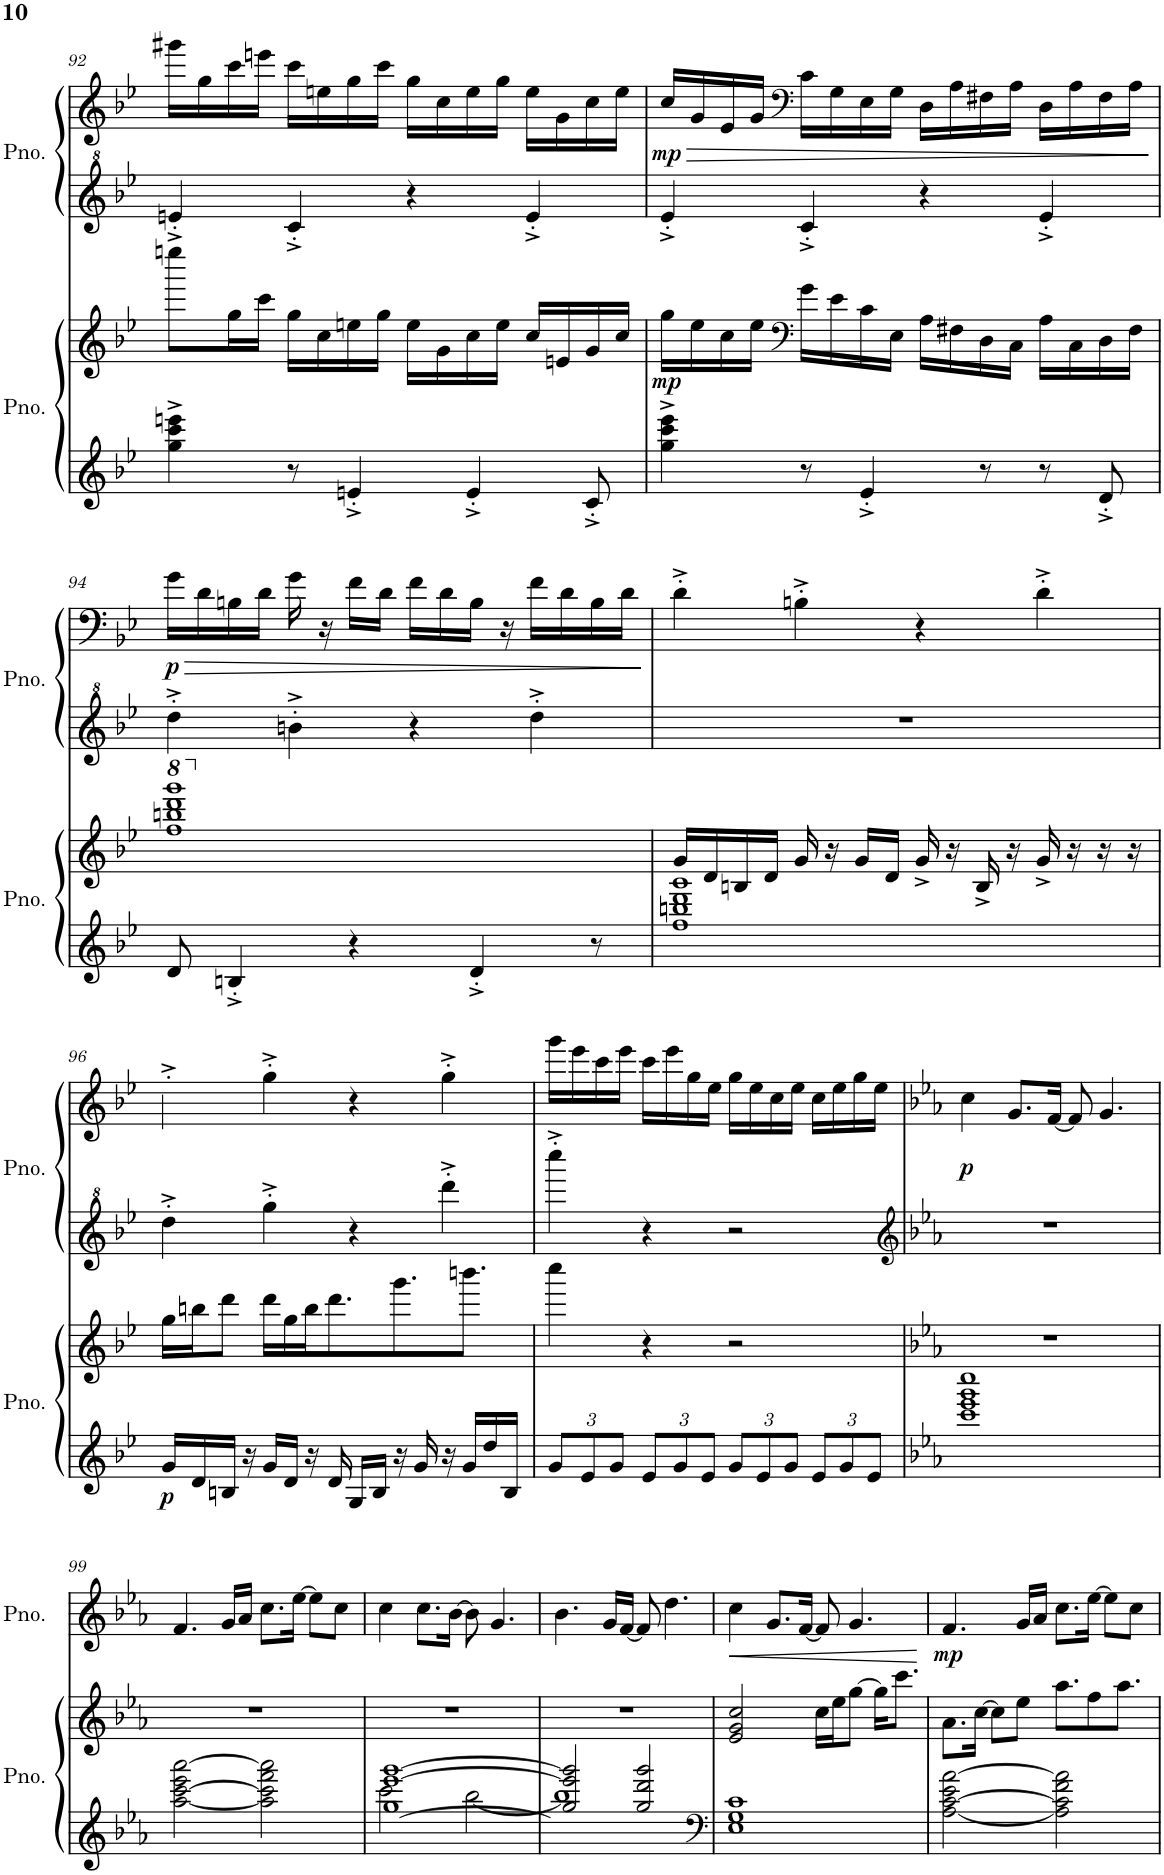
**kern	**kern	**dynam	**kern	**kern	**dynam
*part2	*part2	*part2	*part1	*part1	*part1
*staff4	*staff3	*staff3/4	*staff2	*staff1	*staff1/2
*I"Piano	*	*	*I"Piano	*	*
*I'Pno.	*	*	*I'Pno.	*	*
!!LO:PB:g=z
*clefG2	*clefG2	*	*clefG^2	*clefF4	*
*k[b-e-]	*k[b-e-]	*	*k[b-e-]	*k[b-e-]	*
*M4/4	*M4/4	*	*M4/4	*M4/4	*
=92	=92	=92	=92	=92	=92
4gg\^ 4ccc\^ 4eeen\^	8eeeen\L	.	4een'^/	16ggg#X\LL	.
.	.	.	.	16gg\	.
.	16gg\L	.	.	16ccc\	.
.	16ccc\JJ	.	.	16eeen\JJ	.
8r	16gg\LL	.	4cc'^/	16ccc\LL	.
.	16cc\	.	.	16een\	.
4en'^/	16een\	.	.	16gg\	.
.	16gg\JJ	.	.	16ccc\JJ	.
.	16ee\LL	.	4r	16gg\LL	.
.	16g\	.	.	16cc\	.
4e'^/	16cc\	.	.	16ee\	.
.	16ee\JJ	.	.	16gg\JJ	.
.	16cc/LL	.	4ee'^/	16ee\LL	.
.	16en/	.	.	16g\	.
8c'^/	16g/	.	.	16cc\	.
.	16cc/JJ	.	.	16ee\JJ	.
=93	=93	=93	=93	=93	=93
!	!	!LO:DY:b	!	!	!LO:HP:b
!	!	!	!	!	!LO:DY:n=1:b
4gg\^ 4ccc\^ 4eee-\^	16gg\LL	mp	4ee-'^/	16cc/LL	> mp
.	16ee-\	.	.	16g/	.
.	16cc\	.	.	16e-/	.
.	16ee-\JJ	.	.	16g/JJ	.
*	*clefF4	*	*	*clefF4	*
8r	16g\LL	.	4cc'^/	16c\LL	.
.	16e-\	.	.	16G\	.
4e-'^/	16c\	.	.	16E-\	.
.	16E-\JJ	.	.	16G\JJ	.
.	16A\LL	.	4r	16D\LL	.
.	16F#X\	.	.	16A\	.
8r	16D\	.	.	16F#X\	.
.	16C\JJ	.	.	16A\JJ	.
8r	16A\LL	.	4ee-'^/	16D\LL	.
.	16C\	.	.	16A\	.
8d'^/	16D\	.	.	16F#\	.
.	16F#\JJ	.	.	16A\JJ	.
.	.	.	.	.	]
!!LO:LB:g=z
=94	=94	=94	=94	=94	=94
*	*8va	*	*	*	*
!	!	!	!	!	!LO:HP:b
!	!	!	!	!	!LO:DY:n=1:b
8d/	1fff 1bbbn 1dddd 1gggg	.	4ddd'^\	16g\LL	> p
.	.	.	.	16d\	.
4Bn'^/	.	.	.	16Bn\	.
.	.	.	.	16d\JJ	.
.	.	.	4bbn'^\	16g\	.
.	.	.	.	16r	.
4r	.	.	.	16f\LL	.
.	.	.	.	16d\JJ	.
.	.	.	4r	16f\LL	.
.	.	.	.	16d\	.
4d'^/	.	.	.	16B\JJ	.
.	.	.	.	16r	.
.	.	.	4ddd'^\	16f\LL	.
.	.	.	.	16d\	.
8r	.	.	.	16B\	.
.	.	.	.	16d\JJ	.
.	.	.	.	.	]
=95	=95	=95	=95	=95	=95
*	*X8va	*	*	*	*
1ff 1bbn 1ddd 1ggg	16g/LL	.	1r	4d'^\	.
.	16d/	.	.	.	.
.	16Bn/	.	.	.	.
.	16d/JJ	.	.	.	.
.	16g/	.	.	4Bn'^\	.
.	16r	.	.	.	.
.	16g/LL	.	.	.	.
.	16d/JJ	.	.	.	.
.	16g^/	.	.	4r	.
.	16r	.	.	.	.
.	16B^/	.	.	.	.
.	16r	.	.	.	.
.	16g^/	.	.	4d'^\	.
.	16r	.	.	.	.
.	16r	.	.	.	.
.	16r	.	.	.	.
!!LO:LB:g=z
=96	=96	=96	=96	=96	=96
!	!	!LO:DY:b=2	!	!	!
16g/LL	16gg\LL	p	4ddd'^\	4dd'^\	.
16d/	16bbn\J	.	.	.	.
16Bn/JJ	8ddd\J	.	.	.	.
16r	.	.	.	.	.
16g/LL	16ddd\LL	.	4ggg'^\	4gg'^\	.
16d/JJ	16gg\	.	.	.	.
16r	16bb\J	.	.	.	.
16d/	8.ddd\	.	.	.	.
16G/LL	.	.	4r	4r	.
16B/JJ	.	.	.	.	.
16r	8.ggg\	.	.	.	.
16g/	.	.	.	.	.
16r	.	.	4dddd'^\	4gg'^\	.
16g/LL	8.bbbn\J	.	.	.	.
16dd/	.	.	.	.	.
16B/JJ	.	.	.	.	.
=97	=97	=97	=97	=97	=97
*Xbrackettup	*	*	*	*	*
12g/L	4cccc\	.	4ccccc'^\	16ggg\LL	.
.	.	.	.	16eee-\	.
12e-/	.	.	.	.	.
.	.	.	.	16ccc\	.
12g/J	.	.	.	.	.
.	.	.	.	16eee-\JJ	.
12e-/L	4r	.	4r	16ccc\LL	.
.	.	.	.	16eee-\	.
12g/	.	.	.	.	.
.	.	.	.	16gg\	.
12e-/J	.	.	.	.	.
.	.	.	.	16ee-\JJ	.
12g/L	2r	.	2r	16gg\LL	.
.	.	.	.	16ee-\	.
12e-/	.	.	.	.	.
.	.	.	.	16cc\	.
12g/J	.	.	.	.	.
.	.	.	.	16ee-\JJ	.
12e-/L	.	.	.	16cc\LL	.
.	.	.	.	16ee-\	.
12g/	.	.	.	.	.
.	.	.	.	16gg\	.
12e-/J	.	.	.	.	.
.	.	.	.	16ee-\JJ	.
=98	=98	=98	=98	=98	=98
*	*	*	*clefG2	*	*
*k[b-e-a-]	*k[b-e-a-]	*	*k[b-e-a-]	*k[b-e-a-]	*
!	!	!	!	!	!LO:DY:b
1ccc 1eee- 1ggg 1cccc	1r	.	1r	4cc\	p
.	.	.	.	8.g/L	.
.	.	.	.	[16f/Jk	.
.	.	.	.	8f/]	.
.	.	.	.	4.g/	.
!!LO:LB:g=z
=99	=99	=99	=99	=99	=99
[2aa-\ [2ccc\ 2eee-\ [2aaa-\	1r	.	1r	4.f/	.
.	.	.	.	16g/LL	.
.	.	.	.	16a-/JJ	.
2aa-\] 2ccc\] 2fff\ 2aaa-\]	.	.	.	8.cc\L	.
.	.	.	.	[16ee-\Jk	.
.	.	.	.	8ee-\L]	.
.	.	.	.	8cc\J	.
=100	=100	=100	=100	=100	=100
*^	*	*	*	*	*
[1gg [1eee- [1ggg	2ccc\	1r	.	1r	4cc\	.
.	.	.	.	.	8.cc\L	.
.	.	.	.	.	[16b-\Jk	.
.	[2bb-\	.	.	.	8b-\]	.
.	.	.	.	.	4.g/	.
=101	=101	=101	=101	=101	=101	=101
2gg/] 2eee-/] 2ggg/]	1bb-]	1r	.	1r	4.b-\	.
.	.	.	.	.	16g/LL	.
.	.	.	.	.	[16f/JJ	.
2gg/ 2ddd/ 2ggg/	.	.	.	.	8f/]	.
.	.	.	.	.	4.dd\	.
*v	*v	*	*	*	*	*
=102	=102	=102	=102	=102	=102
*clefF4	*	*	*	*	*
!	!	!	!	!	!LO:HP:b
1E- 1G 1c	2e-/ 2g/ 2cc/	.	2r	4cc\	<
.	.	.	.	8.g/L	.
.	.	.	.	[16f/Jk	.
.	16cc\LL	.	2r	8f/]	.
.	16ee-\J	.	.	.	.
.	[8gg\J	.	.	4.g/	.
.	16gg\KL]	.	.	.	.
.	8.ccc\J	.	.	.	.
.	.	.	.	.	[
=103	=103	=103	=103	=103	=103
!	!	!	!	!	!LO:DY:b
[2A-\ [2c\ 2e-\ [2a-\	8.a-\L	.	1r	4.f/	mp
.	[16cc\Jk	.	.	.	.
.	8cc\L]	.	.	.	.
.	8ee-\J	.	.	16g/LL	.
.	.	.	.	16a-/JJ	.
2A-\] 2c\] 2f\ 2a-\]	8.aa-\L	.	.	8.cc\L	.
.	8ff\	.	.	[16ee-\Jk	.
.	.	.	.	8ee-\L]	.
.	8.aa-\J	.	.	.	.
.	.	.	.	8cc\J	.
=	=	=	=	=	=
*-	*-	*-	*-	*-	*-
